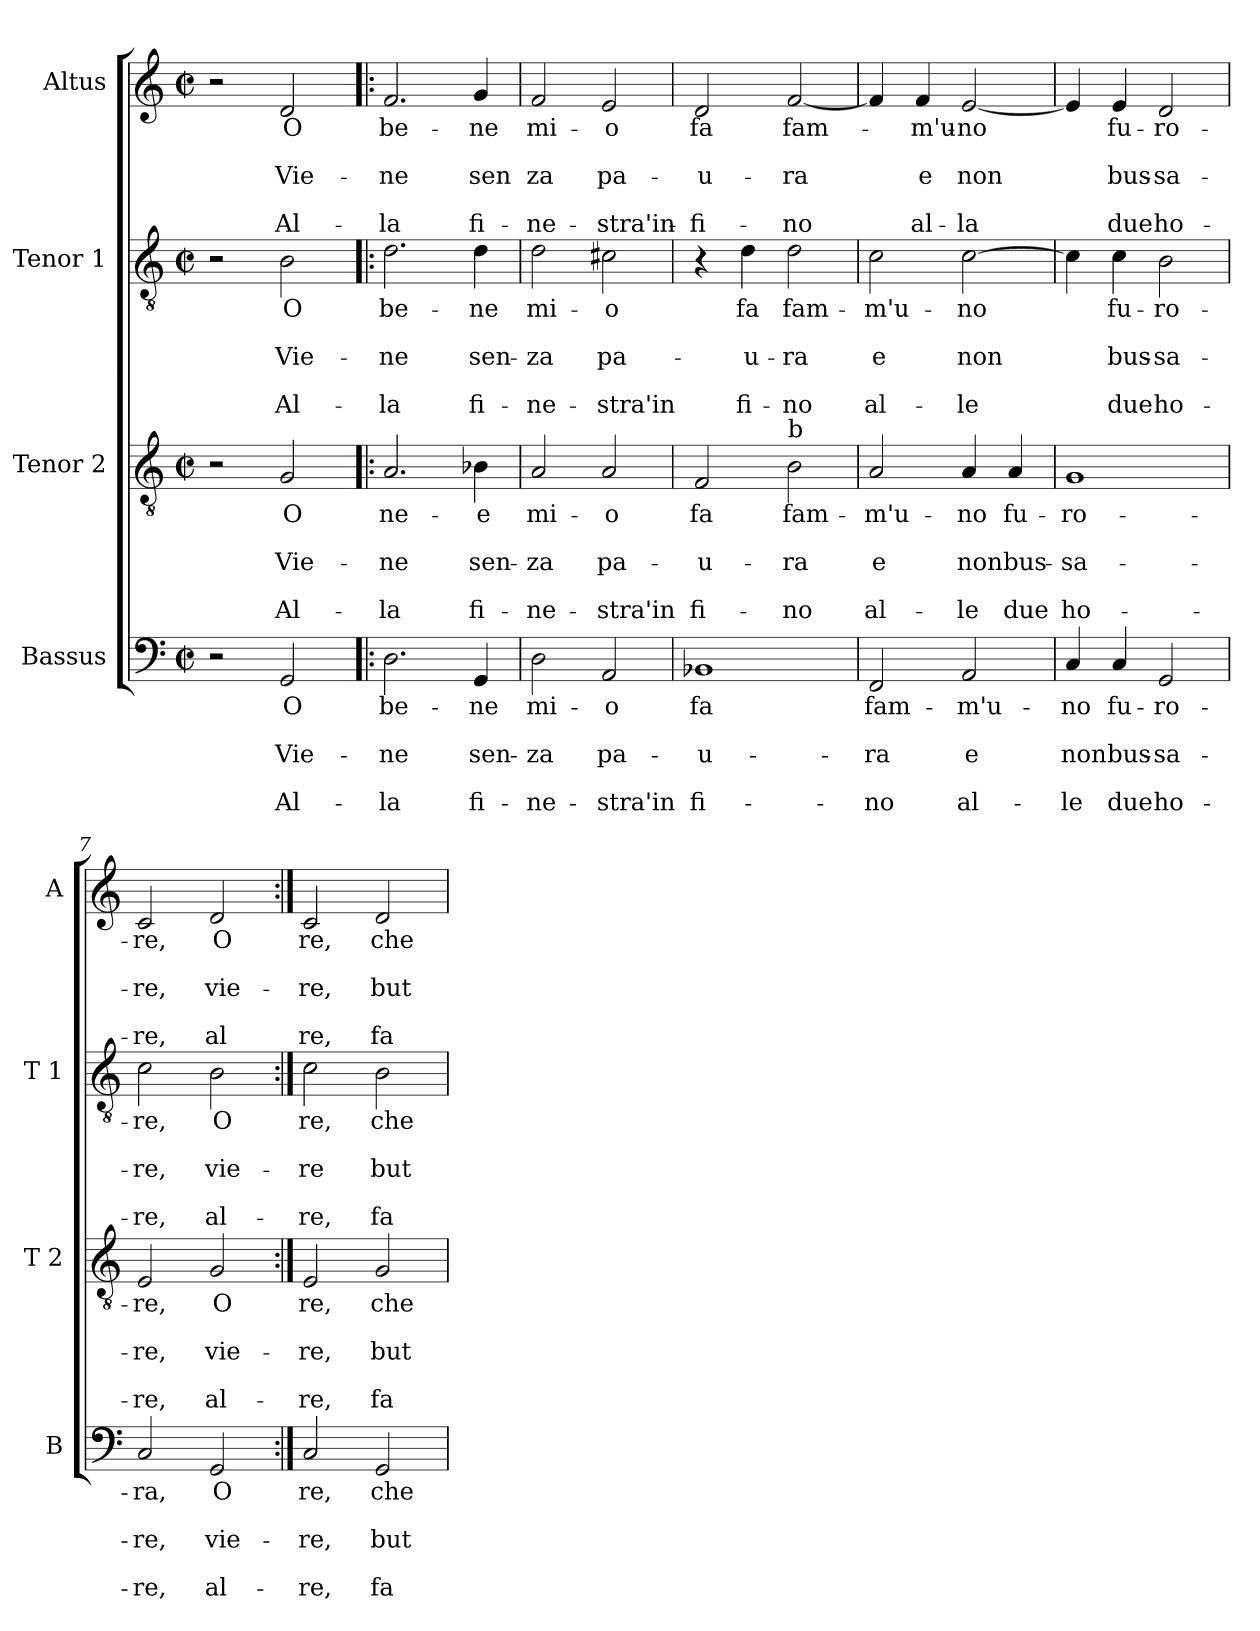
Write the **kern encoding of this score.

**kern	**text	**text	**text	**text	**text	**kern	**text	**text	**text	**text	**text	**kern	**text	**text	**text	**text	**text	**kern	**text	**text	**text	**text	**text
*part4	*part4	*part4	*part4	*part4	*part4	*part3	*part3	*part3	*part3	*part3	*part3	*part2	*part2	*part2	*part2	*part2	*part2	*part1	*part1	*part1	*part1	*part1	*part1
*staff4	*staff4	*staff4	*staff4	*staff4	*staff4	*staff3	*staff3	*staff3	*staff3	*staff3	*staff3	*staff2	*staff2	*staff2	*staff2	*staff2	*staff2	*staff1	*staff1	*staff1	*staff1	*staff1	*staff1
*I"Bassus	*	*	*	*	*	*I"Tenor 2	*	*	*	*	*	*I"Tenor 1	*	*	*	*	*	*I"Altus	*	*	*	*	*
*I'B	*	*	*	*	*	*I'T 2	*	*	*	*	*	*I'T 1	*	*	*	*	*	*I'A	*	*	*	*	*
*clefF4	*	*	*	*	*	*clefGv2	*	*	*	*	*	*clefGv2	*	*	*	*	*	*clefG2	*	*	*	*	*
*k[]	*	*	*	*	*	*k[]	*	*	*	*	*	*k[]	*	*	*	*	*	*k[]	*	*	*	*	*
*C:	*	*	*	*	*	*C:	*	*	*	*	*	*C:	*	*	*	*	*	*C:	*	*	*	*	*
*M2/2	*	*	*	*	*	*M2/2	*	*	*	*	*	*M2/2	*	*	*	*	*	*M2/2	*	*	*	*	*
*met(c|)	*	*	*	*	*	*met(c|)	*	*	*	*	*	*met(c|)	*	*	*	*	*	*met(c|)	*	*	*	*	*
=1	=1	=1	=1	=1	=1	=1	=1	=1	=1	=1	=1	=1	=1	=1	=1	=1	=1	=1	=1	=1	=1	=1	=1
2r	.	.	.	.	.	2r	.	.	.	.	.	2r	.	.	.	.	.	2r	.	.	.	.	.
!	!LO:LY:b	!	!LO:LY:b	!	!LO:LY:b	!	!LO:LY:b	!	!LO:LY:b	!	!LO:LY:b	!	!LO:LY:b	!	!LO:LY:b	!	!LO:LY:b	!	!LO:LY:b	!	!LO:LY:b	!	!LO:LY:b
2GG/	O	.	Vie-	.	Al-	2G/	O	.	Vie-	.	Al-	2B\	O	.	Vie-	.	Al-	2d/	O	.	Vie-	.	Al-
=2!|:	=2!|:	=2!|:	=2!|:	=2!|:	=2!|:	=2!|:	=2!|:	=2!|:	=2!|:	=2!|:	=2!|:	=2!|:	=2!|:	=2!|:	=2!|:	=2!|:	=2!|:	=2!|:	=2!|:	=2!|:	=2!|:	=2!|:	=2!|:
!	!LO:LY:b	!	!LO:LY:b	!	!LO:LY:b	!	!LO:LY:b	!	!LO:LY:b	!	!LO:LY:b	!	!LO:LY:b	!	!LO:LY:b	!	!LO:LY:b	!	!LO:LY:b	!	!LO:LY:b	!	!LO:LY:b
2.D\	be-	.	-ne	.	-la	2.A/	ne-	.	-ne	.	-la	2.d\	be-	.	-ne	.	-la	2.f/	be-	.	-ne	.	-la
!	!LO:LY:b	!	!LO:LY:b	!	!LO:LY:b	!	!LO:LY:b	!	!LO:LY:b	!	!LO:LY:b	!	!LO:LY:b	!	!LO:LY:b	!	!LO:LY:b	!	!LO:LY:b	!	!LO:LY:b	!	!LO:LY:b
4GG/	-ne	.	sen-	.	fi-	4B-X\	-e	.	sen-	.	fi-	4d\	-ne	.	sen-	.	fi-	4g/	-ne	.	sen	.	fi-
=3	=3	=3	=3	=3	=3	=3	=3	=3	=3	=3	=3	=3	=3	=3	=3	=3	=3	=3	=3	=3	=3	=3	=3
!	!LO:LY:b	!	!LO:LY:b	!	!LO:LY:b	!	!LO:LY:b	!	!LO:LY:b	!	!LO:LY:b	!	!LO:LY:b	!	!LO:LY:b	!	!LO:LY:b	!	!LO:LY:b	!	!LO:LY:b	!	!LO:LY:b
2D\	mi-	.	-za	.	-ne-	2A/	mi-	.	-za	.	-ne-	2d\	mi-	.	-za	.	-ne-	2f/	mi-	.	za	.	-ne-
!	!LO:LY:b	!	!LO:LY:b	!	!LO:LY:b	!	!LO:LY:b	!	!LO:LY:b	!	!LO:LY:b	!	!LO:LY:b	!	!LO:LY:b	!	!LO:LY:b	!	!LO:LY:b	!	!LO:LY:b	!	!LO:LY:b
2AA/	-o	.	pa-	.	-stra'in	2A/	-o	.	pa-	.	-stra'in	2c#X\	-o	.	pa-	.	-stra'in	2e/	-o	.	pa-	.	-stra'in-
=4	=4	=4	=4	=4	=4	=4	=4	=4	=4	=4	=4	=4	=4	=4	=4	=4	=4	=4	=4	=4	=4	=4	=4
!	!LO:LY:b	!	!LO:LY:b	!	!LO:LY:b	!	!LO:LY:b	!	!LO:LY:b	!	!LO:LY:b	!	!	!	!	!	!	!	!LO:LY:b	!	!LO:LY:b	!	!LO:LY:b
1BB-X	fa	.	-u-	.	fi-	2F/	fa	.	-u-	.	fi-	4r	.	.	.	.	.	2d/	fa	.	-u-	.	-fi-
!	!	!	!	!	!	!	!	!	!	!	!	!	!LO:LY:b	!	!LO:LY:b	!	!LO:LY:b	!	!	!	!	!	!
.	.	.	.	.	.	.	.	.	.	.	.	4d\	fa	.	-u-	.	fi-	.	.	.	.	.	.
!	!	!	!	!	!	!LO:TX:a:t=b	!	!	!	!	!	!	!	!	!	!	!	!	!	!	!	!	!
!	!	!	!	!	!	!	!LO:LY:b	!	!LO:LY:b	!	!LO:LY:b	!	!LO:LY:b	!	!LO:LY:b	!	!LO:LY:b	!	!LO:LY:b	!	!LO:LY:b	!	!LO:LY:b
.	.	.	.	.	.	2B\	fam-	.	-ra	.	-no	2d\	fam-	.	-ra	.	-no	[2f/	fam-	.	-ra	.	-no
=5	=5	=5	=5	=5	=5	=5	=5	=5	=5	=5	=5	=5	=5	=5	=5	=5	=5	=5	=5	=5	=5	=5	=5
!	!LO:LY:b	!	!LO:LY:b	!	!LO:LY:b	!	!LO:LY:b	!	!LO:LY:b	!	!LO:LY:b	!	!LO:LY:b	!	!LO:LY:b	!	!LO:LY:b	!	!	!	!	!	!
2FF/	fam-	.	-ra	.	-no	2A/	-m'u-	.	e	.	al-	2c\	-m'u-	.	e	.	al-	4f/]	.	.	.	.	.
!	!	!	!	!	!	!	!	!	!	!	!	!	!	!	!	!	!	!	!LO:LY:b	!	!LO:LY:b	!	!LO:LY:b
.	.	.	.	.	.	.	.	.	.	.	.	.	.	.	.	.	.	4f/	-m'u-	.	e	.	al-
!	!LO:LY:b	!	!LO:LY:b	!	!LO:LY:b	!	!LO:LY:b	!	!LO:LY:b	!	!LO:LY:b	!	!LO:LY:b	!	!LO:LY:b	!	!LO:LY:b	!	!LO:LY:b	!	!LO:LY:b	!	!LO:LY:b
2AA/	-m'u-	.	e	.	al-	4A/	-no	.	non	.	-le	[2c\	-no	.	non	.	-le	[2e/	-no	.	non	.	-la
!	!	!	!	!	!	!	!LO:LY:b	!	!LO:LY:b	!	!LO:LY:b	!	!	!	!	!	!	!	!	!	!	!	!
.	.	.	.	.	.	4A/	fu-	.	bus-	.	due	.	.	.	.	.	.	.	.	.	.	.	.
!!LO:LB:g=z
=6	=6	=6	=6	=6	=6	=6	=6	=6	=6	=6	=6	=6	=6	=6	=6	=6	=6	=6	=6	=6	=6	=6	=6
!	!LO:LY:b	!	!LO:LY:b	!	!LO:LY:b	!	!LO:LY:b	!	!LO:LY:b	!	!LO:LY:b	!	!	!	!	!	!	!	!	!	!	!	!
4C/	-no	.	non	.	-le	1G	-ro-	.	-sa-	.	ho-	4c\]	.	.	.	.	.	4e/]	.	.	.	.	.
!	!LO:LY:b	!	!LO:LY:b	!	!LO:LY:b	!	!	!	!	!	!	!	!LO:LY:b	!	!LO:LY:b	!	!LO:LY:b	!	!LO:LY:b	!	!LO:LY:b	!	!LO:LY:b
4C/	fu-	.	bus-	.	due	.	.	.	.	.	.	4c\	fu-	.	bus-	.	due	4e/	fu-	.	bus-	.	due
!	!LO:LY:b	!	!LO:LY:b	!	!LO:LY:b	!	!	!	!	!	!	!	!LO:LY:b	!	!LO:LY:b	!	!LO:LY:b	!	!LO:LY:b	!	!LO:LY:b	!	!LO:LY:b
2GG/	-ro-	.	-sa-	.	ho-	.	.	.	.	.	.	2B\	-ro-	.	-sa-	.	ho-	2d/	-ro-	.	-sa-	.	ho-
=7	=7	=7	=7	=7	=7	=7	=7	=7	=7	=7	=7	=7	=7	=7	=7	=7	=7	=7	=7	=7	=7	=7	=7
!	!LO:LY:b	!	!LO:LY:b	!	!LO:LY:b	!	!LO:LY:b	!	!LO:LY:b	!	!LO:LY:b	!	!LO:LY:b	!	!LO:LY:b	!	!LO:LY:b	!	!LO:LY:b	!	!LO:LY:b	!	!LO:LY:b
2C/	-ra,	.	-re,	.	-re,	2E/	-re,	.	-re,	.	-re,	2c\	-re,	.	-re,	.	-re,	2c/	-re,	.	-re,	.	-re,
!	!LO:LY:b	!	!LO:LY:b	!	!LO:LY:b	!	!LO:LY:b	!	!LO:LY:b	!	!LO:LY:b	!	!LO:LY:b	!	!LO:LY:b	!	!LO:LY:b	!	!LO:LY:b	!	!LO:LY:b	!	!LO:LY:b
2GG/	O	.	vie-	.	al-	2G/	O	.	vie-	.	al-	2B\	O	.	vie-	.	al-	2d/	O	.	vie-	.	al
=8:|!	=8:|!	=8:|!	=8:|!	=8:|!	=8:|!	=8:|!	=8:|!	=8:|!	=8:|!	=8:|!	=8:|!	=8:|!	=8:|!	=8:|!	=8:|!	=8:|!	=8:|!	=8:|!	=8:|!	=8:|!	=8:|!	=8:|!	=8:|!
!	!LO:LY:b	!	!LO:LY:b	!	!LO:LY:b	!	!LO:LY:b	!	!LO:LY:b	!	!LO:LY:b	!	!LO:LY:b	!	!LO:LY:b	!	!LO:LY:b	!	!LO:LY:b	!	!LO:LY:b	!	!LO:LY:b
2C/	re,	.	-re,	.	-re,	2E/	re,	.	-re,	.	-re,	2c\	re,	.	-re	.	-re,	2c/	re,	.	-re,	.	re,
!	!LO:LY:b	!	!LO:LY:b	!	!LO:LY:b	!	!LO:LY:b	!	!LO:LY:b	!	!LO:LY:b	!	!LO:LY:b	!	!LO:LY:b	!	!LO:LY:b	!	!LO:LY:b	!	!LO:LY:b	!	!LO:LY:b
2GG/	che	.	but-	.	fa-	2G/	che	.	but-	.	fa-	2B\	che	.	but-	.	fa-	2d/	che	.	but-	.	fa-
=	=	=	=	=	=	=	=	=	=	=	=	=	=	=	=	=	=	=	=	=	=	=	=
*-	*-	*-	*-	*-	*-	*-	*-	*-	*-	*-	*-	*-	*-	*-	*-	*-	*-	*-	*-	*-	*-	*-	*-
